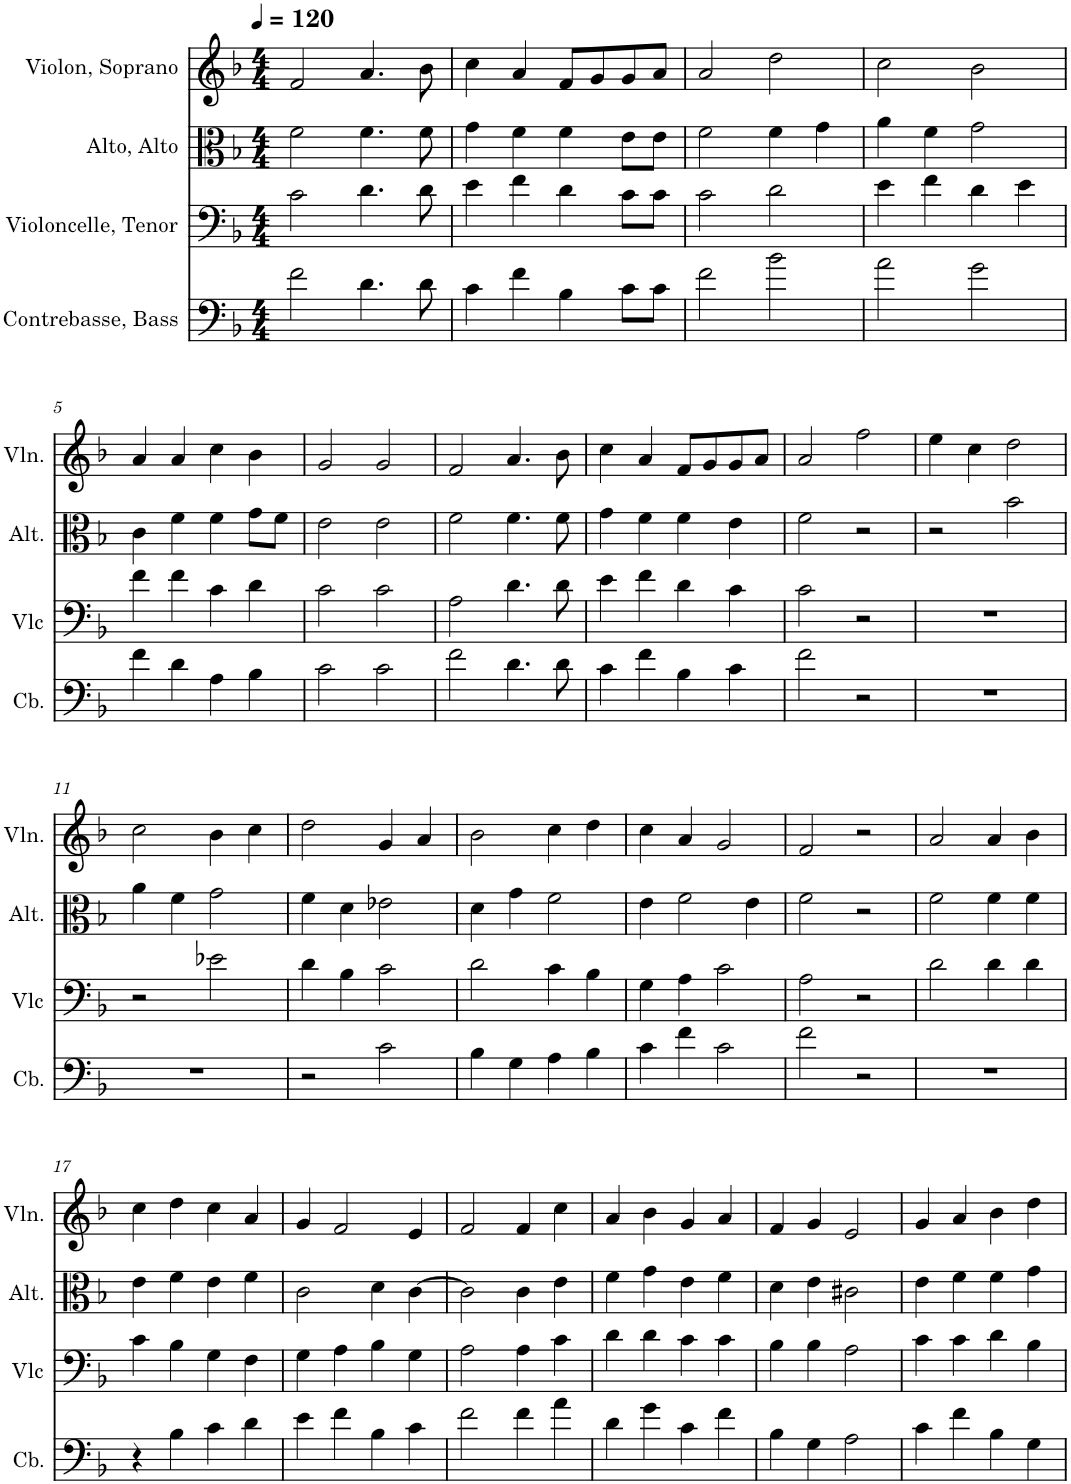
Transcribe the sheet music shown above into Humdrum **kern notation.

**kern	**kern	**kern	**kern
*part4	*part3	*part2	*part1
*staff4	*staff3	*staff2	*staff1
*I"Contrebasse, Bass	*I"Violoncelle, Tenor	*I"Alto, Alto	*I"Violon, Soprano
*I'Cb.	*I'Vlc	*I'Alt.	*I'Vln.
*clefF4	*clefF4	*clefC3	*clefG2
*Trd7c12	*	*	*
*k[b-]	*k[b-]	*k[b-]	*k[b-]
*M4/4	*M4/4	*M4/4	*M4/4
*MM120	*MM120	*MM120	*MM120
=1	=1	=1	=1
2f\	2c\	2f\	2f/
4.d\	4.d\	4.f\	4.a/
8d\	8d\	8f\	8b-\
=2	=2	=2	=2
4c\	4e\	4g\	4cc\
4f\	4f\	4f\	4a/
4B-\	4d\	4f\	8f/L
.	.	.	8g/
8c\L	8c\L	8e\L	8g/
8c\J	8c\J	8e\J	8a/J
=3	=3	=3	=3
2f\	2c\	2f\	2a/
2b-\	2d\	4f\	2dd\
.	.	4g\	.
=4	=4	=4	=4
2a\	4e\	4a\	2cc\
.	4f\	4f\	.
2g\	4d\	2g\	2b-\
.	4e\	.	.
!!LO:LB:g=z
=5	=5	=5	=5
4f\	4f\	4c\	4a/
4d\	4f\	4f\	4a/
4A\	4c\	4f\	4cc\
4B-\	4d\	8g\L	4b-\
.	.	8f\J	.
=6	=6	=6	=6
2c\	2c\	2e\	2g/
2c\	2c\	2e\	2g/
=7	=7	=7	=7
2f\	2A\	2f\	2f/
4.d\	4.d\	4.f\	4.a/
8d\	8d\	8f\	8b-\
=8	=8	=8	=8
4c\	4e\	4g\	4cc\
4f\	4f\	4f\	4a/
4B-\	4d\	4f\	8f/L
.	.	.	8g/
4c\	4c\	4e\	8g/
.	.	.	8a/J
=9	=9	=9	=9
2f\	2c\	2f\	2a/
2r	2r	2r	2ff\
=10	=10	=10	=10
1r	1r	2r	4ee\
.	.	.	4cc\
.	.	2b-\	2dd\
!!LO:LB:g=z
=11	=11	=11	=11
1r	2r	4a\	2cc\
.	.	4f\	.
.	2e-X\	2g\	4b-\
.	.	.	4cc\
=12	=12	=12	=12
2r	4d\	4f\	2dd\
.	4B-\	4d\	.
2c\	2c\	2e-X\	4g/
.	.	.	4a/
=13	=13	=13	=13
4B-\	2d\	4d\	2b-\
4G\	.	4g\	.
4A\	4c\	2f\	4cc\
4B-\	4B-\	.	4dd\
=14	=14	=14	=14
4c\	4G\	4e\	4cc\
4f\	4A\	2f\	4a/
2c\	2c\	.	2g/
.	.	4e\	.
=15	=15	=15	=15
2f\	2A\	2f\	2f/
2r	2r	2r	2r
=16	=16	=16	=16
1r	2d\	2f\	2a/
.	4d\	4f\	4a/
.	4d\	4f\	4b-\
!!LO:LB:g=z
=17	=17	=17	=17
4r	4c\	4e\	4cc\
4B-\	4B-\	4f\	4dd\
4c\	4G\	4e\	4cc\
4d\	4F\	4f\	4a/
=18	=18	=18	=18
4e\	4G\	2c\	4g/
4f\	4A\	.	2f/
4B-\	4B-\	4d\	.
4c\	4G\	[4c\	4e/
=19	=19	=19	=19
2f\	2A\	2c\]	2f/
4f\	4A\	4c\	4f/
4a\	4c\	4e\	4cc\
=20	=20	=20	=20
4d\	4d\	4f\	4a/
4g\	4d\	4g\	4b-\
4c\	4c\	4e\	4g/
4f\	4c\	4f\	4a/
=21	=21	=21	=21
4B-\	4B-\	4d\	4f/
4G\	4B-\	4e\	4g/
2A\	2A\	2c#X\	2e/
=22	=22	=22	=22
4c\	4c\	4e\	4g/
4f\	4c\	4f\	4a/
4B-\	4d\	4f\	4b-\
4G\	4B-\	4g\	4dd\
=	=	=	=
*-	*-	*-	*-
